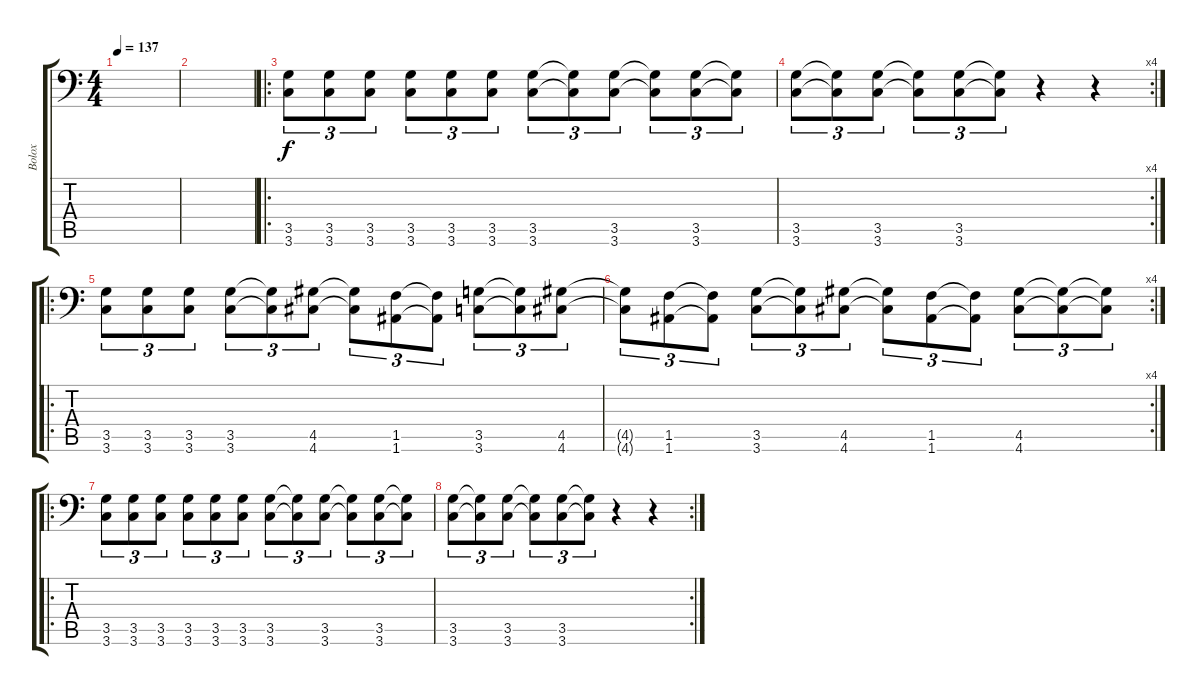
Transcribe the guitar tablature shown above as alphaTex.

\track ("Bolox" "Bolox") {instrument distortionguitar}
\staff {score tabs}
\tuning (B3 G3 D3 A2 E2 A1) {hide}
\ts (4 4)
\tempo 137
\clef f4
\ks c
|
|
\ro
(3.5 3.6).8{tu (3 2)} (3.5 3.6).8{tu (3 2)} (3.5 3.6).8{tu (3 2)} (3.5 3.6).8{tu (3 2)} (3.5 3.6).8{tu (3 2)} (3.5 3.6).8{tu (3 2)} (3.5 3.6).8{tu (3 2)} (3.5{t} 3.6{t}).8{tu (3 2)} (3.5 3.6).8{tu (3 2)} (3.5{t} 3.6{t}).8{tu (3 2)} (3.5 3.6).8{tu (3 2)} (3.5{t} 3.6{t}).8{tu (3 2)} |
\rc 4
(3.5 3.6).8{tu (3 2)} (3.5{t} 3.6{t}).8{tu (3 2)} (3.5 3.6).8{tu (3 2)} (3.5{t} 3.6{t}).8{tu (3 2)} (3.5 3.6).8{tu (3 2)} (3.5{t} 3.6{t}).8{tu (3 2)} r.4 r.4 |
\ro
(3.5 3.6).8{tu (3 2)} (3.5 3.6).8{tu (3 2)} (3.5 3.6).8{tu (3 2)} (3.5 3.6).8{tu (3 2)} (3.5{t} 3.6{t}).8{tu (3 2)} (4.5 4.6).8{tu (3 2)} (4.5{t} 4.6{t}).8{tu (3 2)} (1.5 1.6).8{tu (3 2)} (1.5{t} 1.6{t}).8{tu (3 2)} (3.5 3.6).8{tu (3 2)} (3.5{t} 3.6{t}).8{tu (3 2)} (4.5 4.6).8{tu (3 2)} |
\rc 4
(4.5{t} 4.6{t}).8{tu (3 2)} (1.5 1.6).8{tu (3 2)} (1.5{t} 1.6{t}).8{tu (3 2)} (3.5 3.6).8{tu (3 2)} (3.5{t} 3.6{t}).8{tu (3 2)} (4.5 4.6).8{tu (3 2)} (4.5{t} 4.6{t}).8{tu (3 2)} (1.5 1.6).8{tu (3 2)} (1.5{t} 1.6{t}).8{tu (3 2)} (4.5 4.6).8{tu (3 2)} (4.5{t} 4.6{t}).8{tu (3 2)} (4.5{t} 4.6{t}).8{tu (3 2)} |
\ro
(3.5 3.6).8{tu (3 2)} (3.5 3.6).8{tu (3 2)} (3.5 3.6).8{tu (3 2)} (3.5 3.6).8{tu (3 2)} (3.5 3.6).8{tu (3 2)} (3.5 3.6).8{tu (3 2)} (3.5 3.6).8{tu (3 2)} (3.5{t} 3.6{t}).8{tu (3 2)} (3.5 3.6).8{tu (3 2)} (3.5{t} 3.6{t}).8{tu (3 2)} (3.5 3.6).8{tu (3 2)} (3.5{t} 3.6{t}).8{tu (3 2)} |
\rc 2
(3.5 3.6).8{tu (3 2)} (3.5{t} 3.6{t}).8{tu (3 2)} (3.5 3.6).8{tu (3 2)} (3.5{t} 3.6{t}).8{tu (3 2)} (3.5 3.6).8{tu (3 2)} (3.5{t} 3.6{t}).8{tu (3 2)} r.4 r.4
